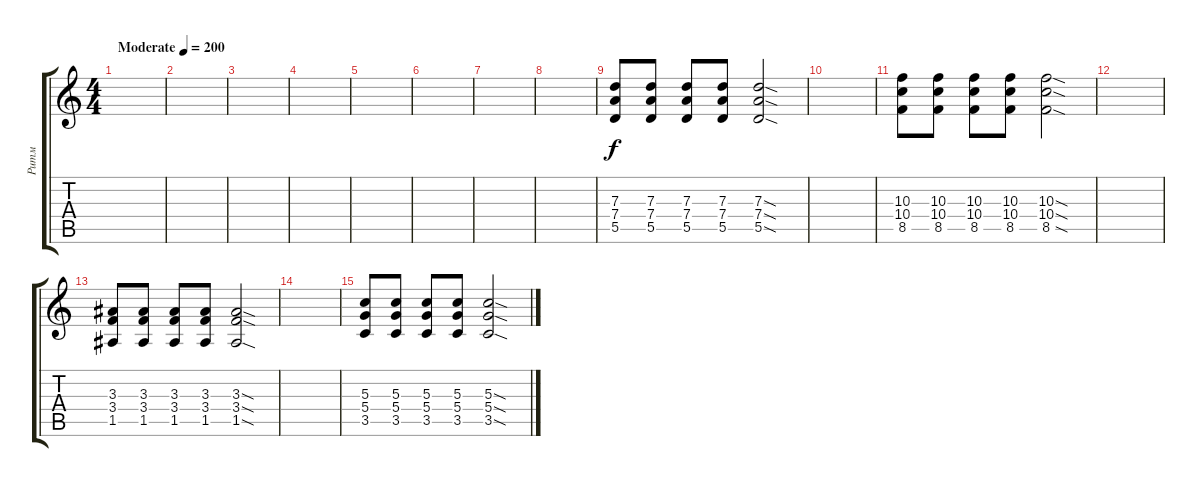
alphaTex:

\track ("Ритм" "Ритм") {instrument distortionguitar}
\staff {score tabs}
\tuning (E4 B3 G3 D3 A2 E2) {hide}
\ts (4 4)
\tempo (200 "Moderate")
\clef g2
\ks c
|
|
|
|
|
|
|
|
(7.3 7.4 5.5).8 (7.3 7.4 5.5).8 (7.3 7.4 5.5).8 (7.3 7.4 5.5).8 (7.3{sod} 7.4{sod} 5.5{sod}).2 |
|
(10.3 10.4 8.5).8 (10.3 10.4 8.5).8 (10.3 10.4 8.5).8 (10.3 10.4 8.5).8 (10.3{sod} 10.4{sod} 8.5{sod}).2 |
|
(3.3 3.4 1.5).8 (3.3 3.4 1.5).8 (3.3 3.4 1.5).8 (3.3 3.4 1.5).8 (3.3{sod} 3.4{sod} 1.5{sod}).2 |
|
(5.3 5.4 3.5).8 (5.3 5.4 3.5).8 (5.3 5.4 3.5).8 (5.3 5.4 3.5).8 (5.3{sod} 5.4{sod} 3.5{sod}).2
